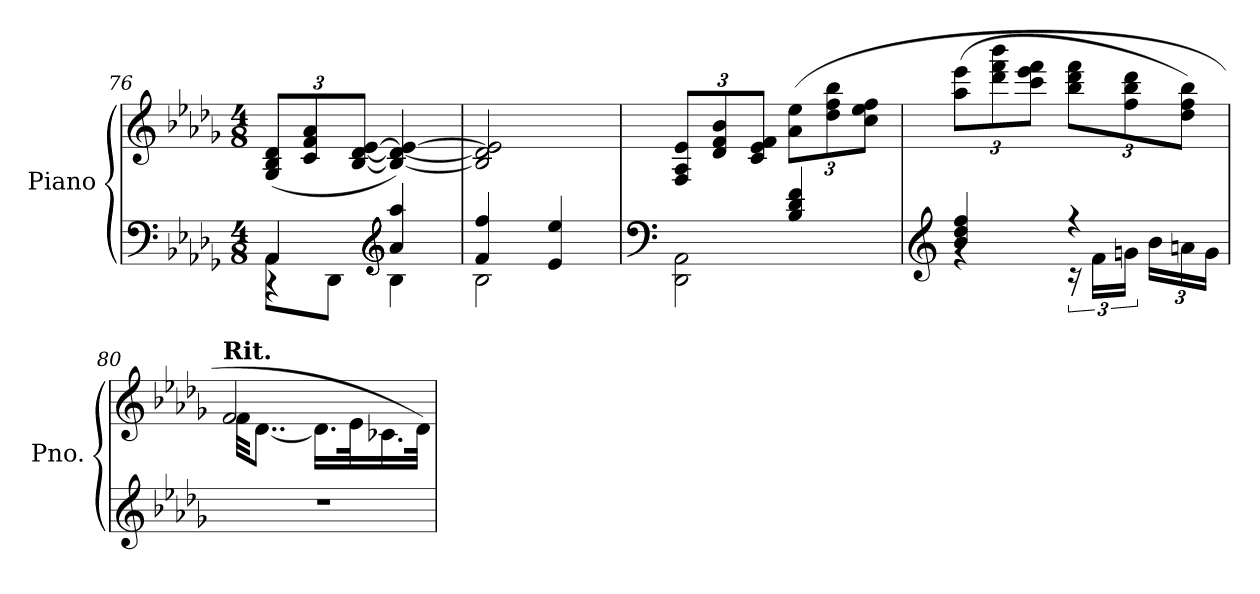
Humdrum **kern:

**kern	**kern
*part1	*part1
*staff2	*staff1
*I"Piano	*
*I'Pno.	*
*clefF4	*clefG2
*k[b-e-a-d-g-]	*k[b-e-a-d-g-]
*D-:	*D-:
*M4/8	*M4/8
=76	=76
*^	*
*	*^	*
*	*	*	*Xbrackettup
4AA-/	8AA-\L	4rCC	(>12G-/ 12B-/ 12d-/L
.	.	.	12c/ 12f/ 12a-/
.	8DD-\J	.	.
.	.	.	[12B-/ [12d-/ [12e-/J
*clefG2	*	*	*
4ryy	4B-\	4a-/ 4aa-/	4B-/_ 4d-/_ 4e-/_)
*	*v	*v	*
=77	=77	=77
4f/ 4ff/	2B-\	2B-/] 2d-/] 2e-/]
4e-/ 4ee-/	.	.
=78	=78	=78
*clefF4	*	*
4ryy	2DD-\ 2AA-\	(<12F/ 12A-/ 12e-/L
.	.	12d-/ 12f/ 12b-/
.	.	12c/ 12e-/ 12f/J
4B-/ 4d-/ 4f/)	.	(<12a-\ 12ee-\L
.	.	12dd-\ 12ff\ 12bb-\
.	.	12cc\ 12ee-\ 12ff\J
!!LO:LB:g=z
=79	=79	=79
*clefG2	*	*
4b-/ 4dd-/ 4ff/)	4rg	(>12aa-\ 12eee-\L
.	.	12ddd-\ 12fff\ 12bbb-\
.	.	12ccc\ 12eee-\ 12fff\J
4rff	24rc	12bb-\ 12ddd-\ 12fff\L
.	(>24f\LL	.
.	24gn\JJ	12ff\ 12bb-\ 12ddd-\
*	*Xbrackettup	*
.	24b-\LL	.
.	24an\	12dd-\ 12ff\ 12bb-\J)
.	24g\JJ	.
=80	=80	=80
*	*	*^
!	!	!LO:TX:a:B:t=Rit.	!
*v	*v	*	*
2r	(>2f/	32f\KKL)
.	.	[<8..d-\J
.	.	16.d-\LL]
.	.	32e-\K
.	.	16.c-X\
.	.	32d-\JJk)
*	*v	*v
=	=
*-	*-
